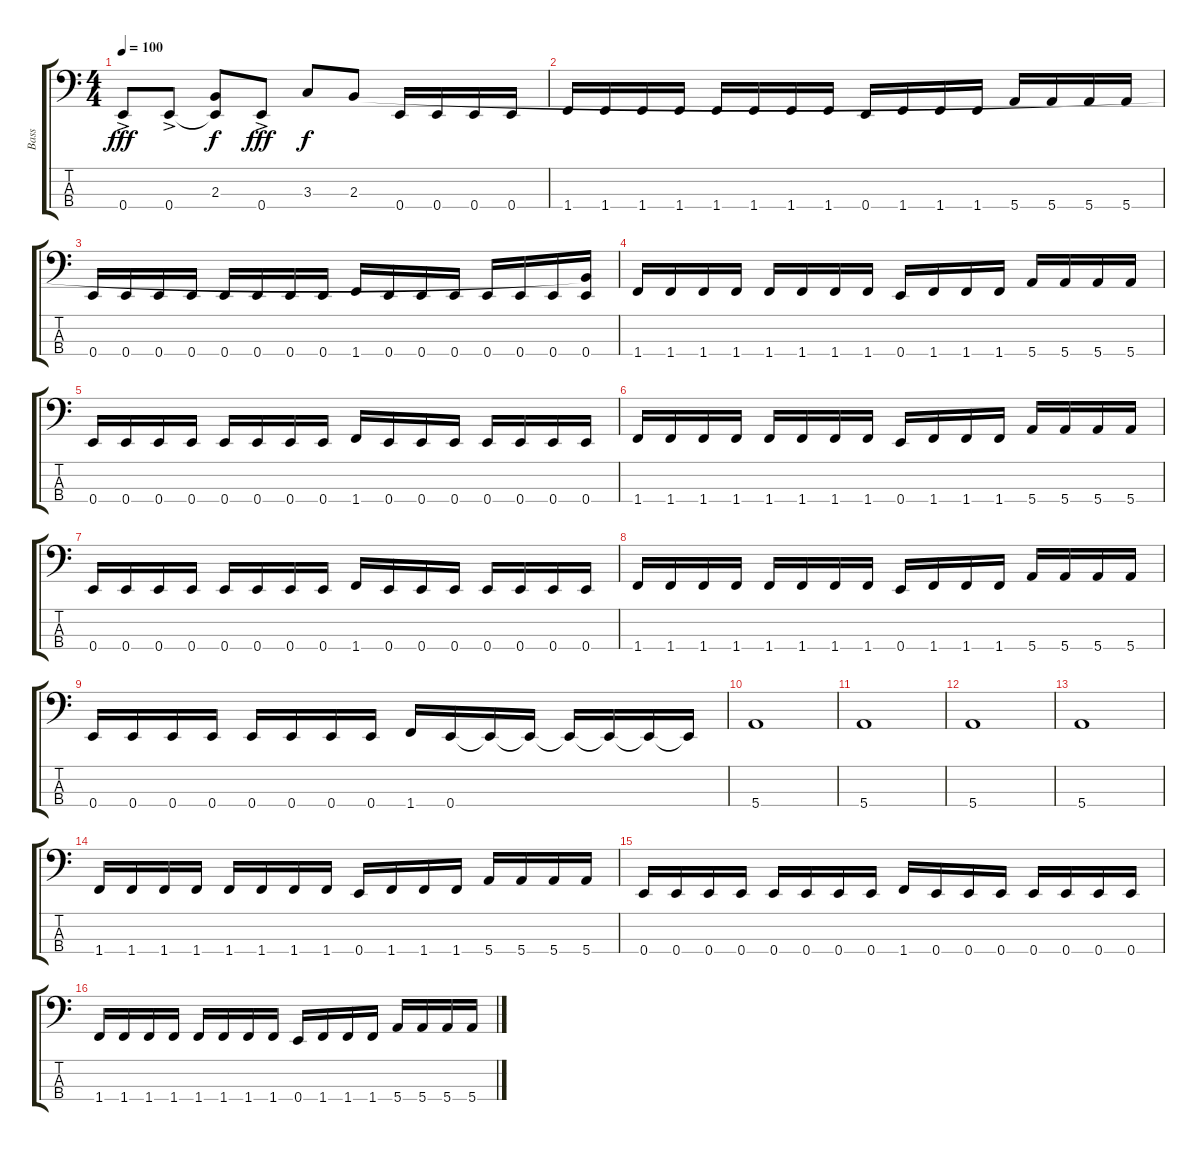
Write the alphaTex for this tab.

\track ("Bass" "Bass") {instrument electricbassfinger}
\staff {score tabs}
\tuning (G2 D2 A1 E1) {hide}
\ts (4 4)
\tempo 100
\clef f4
\ks c
0.4{ac}.8{dy fff} 0.4{ac}.8 (2.3 0.4{t}).8{dy f} 0.4{ac}.8{dy fff} 3.3.8{dy f} 2.3.8 0.4.16 0.4.16 0.4.16 0.4.16 |
1.4.16 1.4.16 1.4.16 1.4.16 1.4.16 1.4.16 1.4.16 1.4.16 0.4.16 1.4.16 1.4.16 1.4.16 5.4.16 5.4.16 5.4.16 5.4.16 |
0.4.16 0.4.16 0.4.16 0.4.16 0.4.16 0.4.16 0.4.16 0.4.16 1.4.16 0.4.16 0.4.16 0.4.16 0.4.16 0.4.16 0.4.16 (2.3{t} 0.4).16 |
1.4.16 1.4.16 1.4.16 1.4.16 1.4.16 1.4.16 1.4.16 1.4.16 0.4.16 1.4.16 1.4.16 1.4.16 5.4.16 5.4.16 5.4.16 5.4.16 |
0.4.16 0.4.16 0.4.16 0.4.16 0.4.16 0.4.16 0.4.16 0.4.16 1.4.16 0.4.16 0.4.16 0.4.16 0.4.16 0.4.16 0.4.16 0.4.16 |
1.4.16 1.4.16 1.4.16 1.4.16 1.4.16 1.4.16 1.4.16 1.4.16 0.4.16 1.4.16 1.4.16 1.4.16 5.4.16 5.4.16 5.4.16 5.4.16 |
0.4.16 0.4.16 0.4.16 0.4.16 0.4.16 0.4.16 0.4.16 0.4.16 1.4.16 0.4.16 0.4.16 0.4.16 0.4.16 0.4.16 0.4.16 0.4.16 |
1.4.16 1.4.16 1.4.16 1.4.16 1.4.16 1.4.16 1.4.16 1.4.16 0.4.16 1.4.16 1.4.16 1.4.16 5.4.16 5.4.16 5.4.16 5.4.16 |
0.4.16 0.4.16 0.4.16 0.4.16 0.4.16 0.4.16 0.4.16 0.4.16 1.4.16 0.4.16 0.4{t}.16 0.4{t}.16 0.4{t}.16 0.4{t}.16 0.4{t}.16 0.4{t}.16 |
5.4.1 |
5.4.1 |
5.4.1 |
5.4.1 |
1.4.16 1.4.16 1.4.16 1.4.16 1.4.16 1.4.16 1.4.16 1.4.16 0.4.16 1.4.16 1.4.16 1.4.16 5.4.16 5.4.16 5.4.16 5.4.16 |
0.4.16 0.4.16 0.4.16 0.4.16 0.4.16 0.4.16 0.4.16 0.4.16 1.4.16 0.4.16 0.4.16 0.4.16 0.4.16 0.4.16 0.4.16 0.4.16 |
1.4.16 1.4.16 1.4.16 1.4.16 1.4.16 1.4.16 1.4.16 1.4.16 0.4.16 1.4.16 1.4.16 1.4.16 5.4.16 5.4.16 5.4.16 5.4.16
